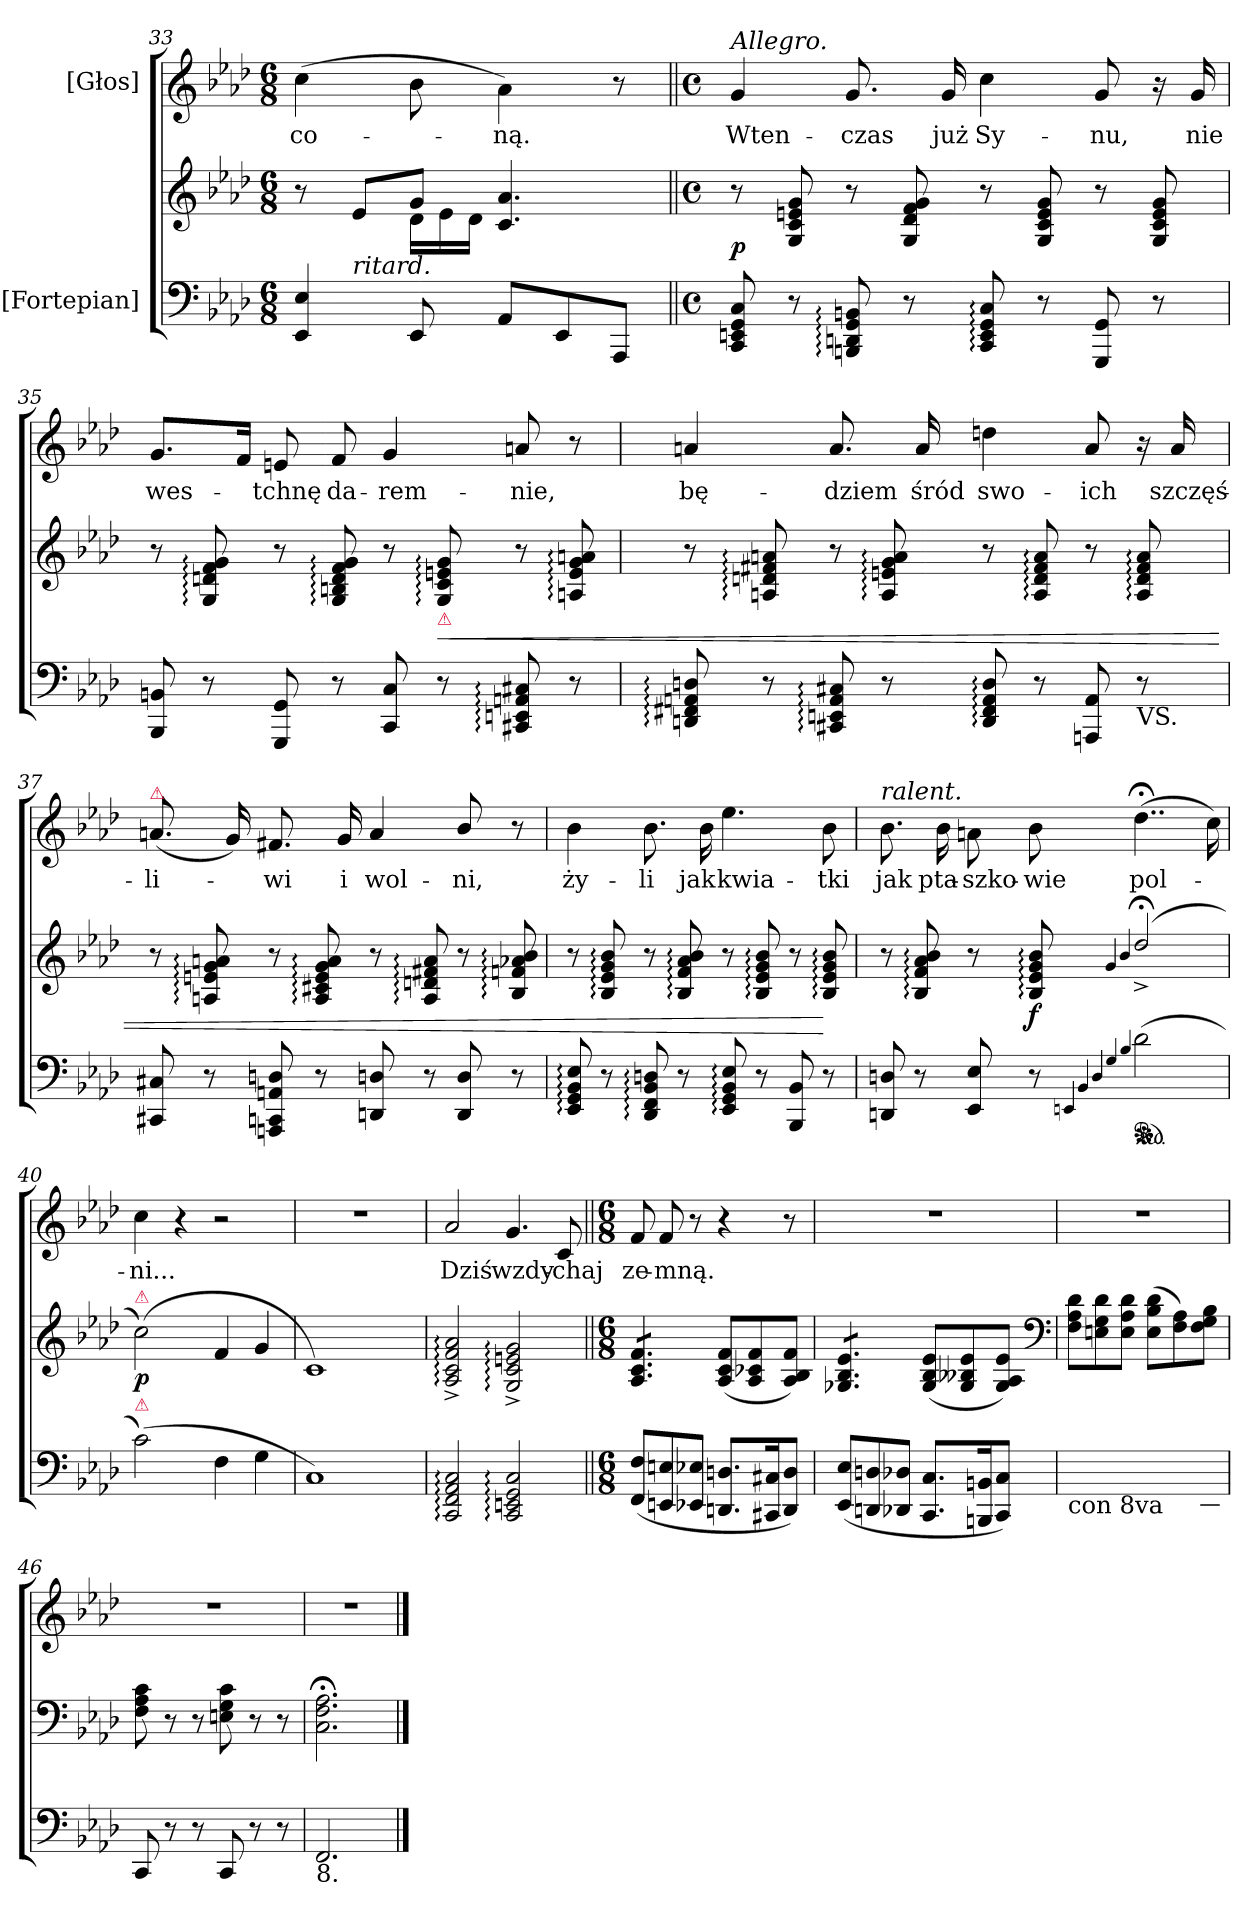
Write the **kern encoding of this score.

**kern	**kern	**dynam	**kern	**text
*part2	*part2	*part2	*part1	*part1
*staff3	*staff2	*staff2/3	*staff1	*staff1
*I"[Fortepian]	*	*	*I"[Głos]	*
*clefF4	*clefG2	*	*clefG2	*
*k[b-e-a-d-]	*k[b-e-a-d-]	*	*k[b-e-a-d-]	*
*M6/8	*M6/8	*	*M6/8	*
=33	=33	=33	=33	=33
*	*^	*	*	*
4EE-/ 4E-/	8r	8ryy	.	(4cc\	-co-
!	!LO:TX:b:i:t=ritard.	!	!	!	!
.	8e-/L	8ryy	.	.	.
*	*	*Xtuplet	*	*	*
8EE-/	8g/J	24d-\LL	.	8b-\	.
.	.	24e-\	.	.	.
.	.	24d-\JJ	.	.	.
8AA-/L	4.c/ 4.a-/	4.ryy	.	4a-\)	-ną.
8EE-/	.	.	.	.	.
8AAA-/J	.	.	.	8r	.
*	*v	*v	*	*	*
=34||	=34||	=34||	=34||	=34||
*M4/4	*M4/4	*	*M4/4	*
*met(c)	*met(c)	*	*met(c)	*
!	!	!	!LO:TX:a:i:t=Allegro.	!
8CC/ 8EEn/ 8GG/ 8C/	8r	p.	4g/	Wten-
8r	8G/ 8c/ 8en/ 8g/	.	.	.
8BBBn:/ 8DDn:/ 8GG:/ 8BBn:/	8r	.	8.g/	-czas
8r	8G/ 8d-/ 8f/ 8g/	.	.	.
.	.	.	16g/	już
8CC:/ 8EE:/ 8GG:/ 8C:/	8r	.	4cc\	Sy-
8r	8G/ 8c/ 8e/ 8g/	.	.	.
8GGG/ 8GG/	8r	.	8g/	-nu,
8r	8G/ 8c/ 8e/ 8g/	.	16r	.
.	.	.	16g/	nie
=35	=35	=35	=35	=35
8BBB-/ 8BBn/	8r	.	8.g/L	wes-
8r	8G:/ 8dn:/ 8f:/ 8g:/	.	.	.
.	.	.	16f/Jk	.
8GGG/ 8GG/	8r	.	8en/	-tchnę
8r	8G:/ 8Bn:/ 8d:/ 8f:/ 8g:/	.	8f/	da-
8CC/ 8C/	8r	.	4g/	-rem-
!	!LO:TX:b:color=crimson:t=⚠	!	!	!
8r	8G:/ 8c:/ 8en:/ 8g:/	<	.	.
8CC#X:/ 8EEn:/ 8AAn:/ 8C#X:/	8r	.	8an/	-nie,
8r	8An:/ 8e:/ 8g:/ 8an:/	.	8r	.
=36	=36	=36	=36	=36
8DDn:/ 8FF#X:/ 8AAn:/ 8Dn:/	8r	.	4an/	bę-
8r	8An:/ 8dn:/ 8f#X:/ 8an:/	.	.	.
8CC#X:/ 8EEn:/ 8AA:/ 8C#X:/	8r	.	8.a/	-dziem
8r	8A:/ 8en:/ 8g:/ 8a:/	.	.	.
.	.	.	16a/	śród
8DD:/ 8FF#:/ 8AA:/ 8D:/	8r	.	4ddn\	swo-
8r	8A:/ 8d:/ 8f#:/ 8a:/	.	.	.
8AAAn/ 8AA/	8r	.	8a/	-ich
!LO:TX:b:t=VS.	!	!	!	!
8r	8A:/ 8d:/ 8f#:/ 8a:/	.	16r	.
.	.	.	16a/	szczęś-
=37	=37	=37	=37	=37
!	!	!	!LO:TX:a:color=crimson:t=⚠	!
8CC#X/ 8C#X/	8r	.	(8.an/	-li-
8r	8An:/ 8en:/ 8g:/ 8an:/	.	.	.
.	.	.	16g/)	.
8AAAn/ 8CCn/ 8AAn/ 8Dn/	8r	.	8.f#X/	-wi
8r	8A:/ 8c#X:/ 8e:/ 8g:/ 8a:/	.	.	.
.	.	.	16g/	i
8DDn/ 8Dn/	8r	.	4a/	wol-
8r	8A:/ 8dn:/ 8f#X:/ 8a:/	.	.	.
8DD/ 8D/	8r	.	8b-/	-ni,
8r	8B-:/ 8fn:/ 8a-X:/ 8b-:/	.	8r	.
=38	=38	=38	=38	=38
8EE-:/ 8GG:/ 8BB-:/ 8E-:/	8r	.	4b-\	ży-
8r	8B-:/ 8e-:/ 8g:/ 8b-:/	.	.	.
8DD-:/ 8FF:/ 8BB-:/ 8Dn:/	8r	.	8.b-\	-li
8r	8B-:/ 8f:/ 8a-:/ 8b-:/	.	.	.
.	.	.	16b-\	jak
8EE-:/ 8GG:/ 8BB-:/ 8E-:/	8r	.	4.ee-\	kwia-
8r	8B-:/ 8e-:/ 8g:/ 8b-:/	.	.	.
8BBB-/ 8BB-/	8r	.	.	.
8r	8B-:/ 8e-:/ 8g:/ 8b-:/	[	8b-\	-tki
=39	=39	=39	=39	=39
!	!	!	!LO:TX:a:i:t=ralent.	!
8DDn/ 8Dn/	8r	.	8.b-\	jak
8r	8B-:/ 8f:/ 8a-:/ 8b-:/	.	.	.
.	.	.	16b-\	pta-
8EE-/ 8E-/	8r	.	8an\	-szko-
8r	8B-:/ 8e-:/ 8g:/ 8b-:/	f	8b-\	-wie
4qqEEn/	.	.	.	.
4qqBB-/	.	.	.	.
4qqD/	.	.	.	.
4qqG/	4qqg/	.	.	.
4qqB-/	4qqb-/	.	.	.
*ped	*	*	*	*
*Xped	*	*	*	*
(<2d-\	(>2dd-;<^</	.	(4..dd-;<\	pol-
.	.	.	16cc\)	.
=40	=40	=40	=40	=40
!	!LO:TX:a:color=crimson:t=⚠	!	!	!
!LO:TX:a:color=crimson:t=⚠	!	!	!	!
(2c\)	(2cc\)	p	4cc\	-ni...
.	.	.	4r	.
4F\	4f/	.	2r	.
4G\	4g/	.	.	.
=41	=41	=41	=41	=41
1C)	1c)	.	1r	.
=42	=42	=42	=42	=42
2CC:/ 2FF:/ 2AA-:/ 2C:/	2A-:^/ 2c:^/ 2f:^/ 2a-:^/	.	2a-/	Dziś
2CC:/ 2EEn:/ 2GG:/ 2C:/	2G:^/ 2c:^/ 2en:^/ 2g:^/	.	4.g/	wzdy-
.	.	.	8c/	-chaj
=43||	=43||	=43||	=43||	=43||
*M6/8	*M6/8	*	*M6/8	*
*	*tremolo	*	*	*
(8FF/ 8F/L	8A-/ 8c/ 8f/L	.	8f/	ze-
8EEn/ 8En/	8A-/ 8c/ 8f/	.	8f/	-mną.
8EE-X/ 8E-X/J	8A-/ 8c/ 8f/J	.	8r	.
*	*Xtremolo	*	*	*
8.DDn/ 8.Dn/L	(8A-/ 8c/ 8f/L	.	4r	.
.	8A-/ 8c-X/ 8f/	.	.	.
16CC#X/ 16C#X/K	.	.	.	.
8DD/ 8D/J)	8A-/ 8B-/ 8f/J)	.	8r	.
=44	=44	=44	=44	=44
*	*tremolo	*	*	*
(8EE-/ 8E-/L	8G-X/ 8B-/ 8e-/L	.	2.r	.
8DDn/ 8Dn/	8G-X/ 8B-/ 8e-/	.	.	.
8DD-X/ 8D-X/J	8G-X/ 8B-/ 8e-/J	.	.	.
*	*Xtremolo	*	*	*
8.CC/ 8.C/L	(8G-/ 8B-/ 8e-/L	.	.	.
.	8G-/ 8B--X/ 8e-/	.	.	.
16BBBn/ 16BBn/K	.	.	.	.
8CC/ 8C/J)	8G-/ 8A-/ 8e-/J)	.	.	.
*	*clefF4	*	*	*
=45	=45	=45	=45	=45
!LO:TX:b:t=con 8va	!	!	!	!
8DD-yy/ 8D-/L	8F\ 8A-\ 8d-\L	.	2.r	.
8BBB-yy/ 8BB-/	8En\ 8G\ 8d-\	.	.	.
8AAA-yy/ 8AA-/J	8E\ 8A-\ 8d-\J	.	.	.
8GGGyy/ 8GG/L	(8E\ 8B-\ 8d-\L	.	.	.
8FFFyy/ 8FF/	8F\ 8A-\)	.	.	.
8DDD-yy/ 8DD-/J	8F\ 8G\ 8B-\J	.	.	.
=46	=46	=46	=46	=46
8CCCyy/ 8CC/	8F\ 8A-\ 8c\	.	2.r	.
8r	8r	.	.	.
8r	8r	.	.	.
8CCCyy/ 8CC/	8En\ 8G\ 8c\	.	.	.
8r	8r	.	.	.
8r	8r	.	.	.
=47	=47	=47	=47	=47
!LO:TX:b:t=8.	!	!	!	!
2.FFFyy/ 2.FF/	2.C;<\ 2.F;<\ 2.A-;<\	.	2.r	.
==	==	==	==	==
*-	*-	*-	*-	*-
